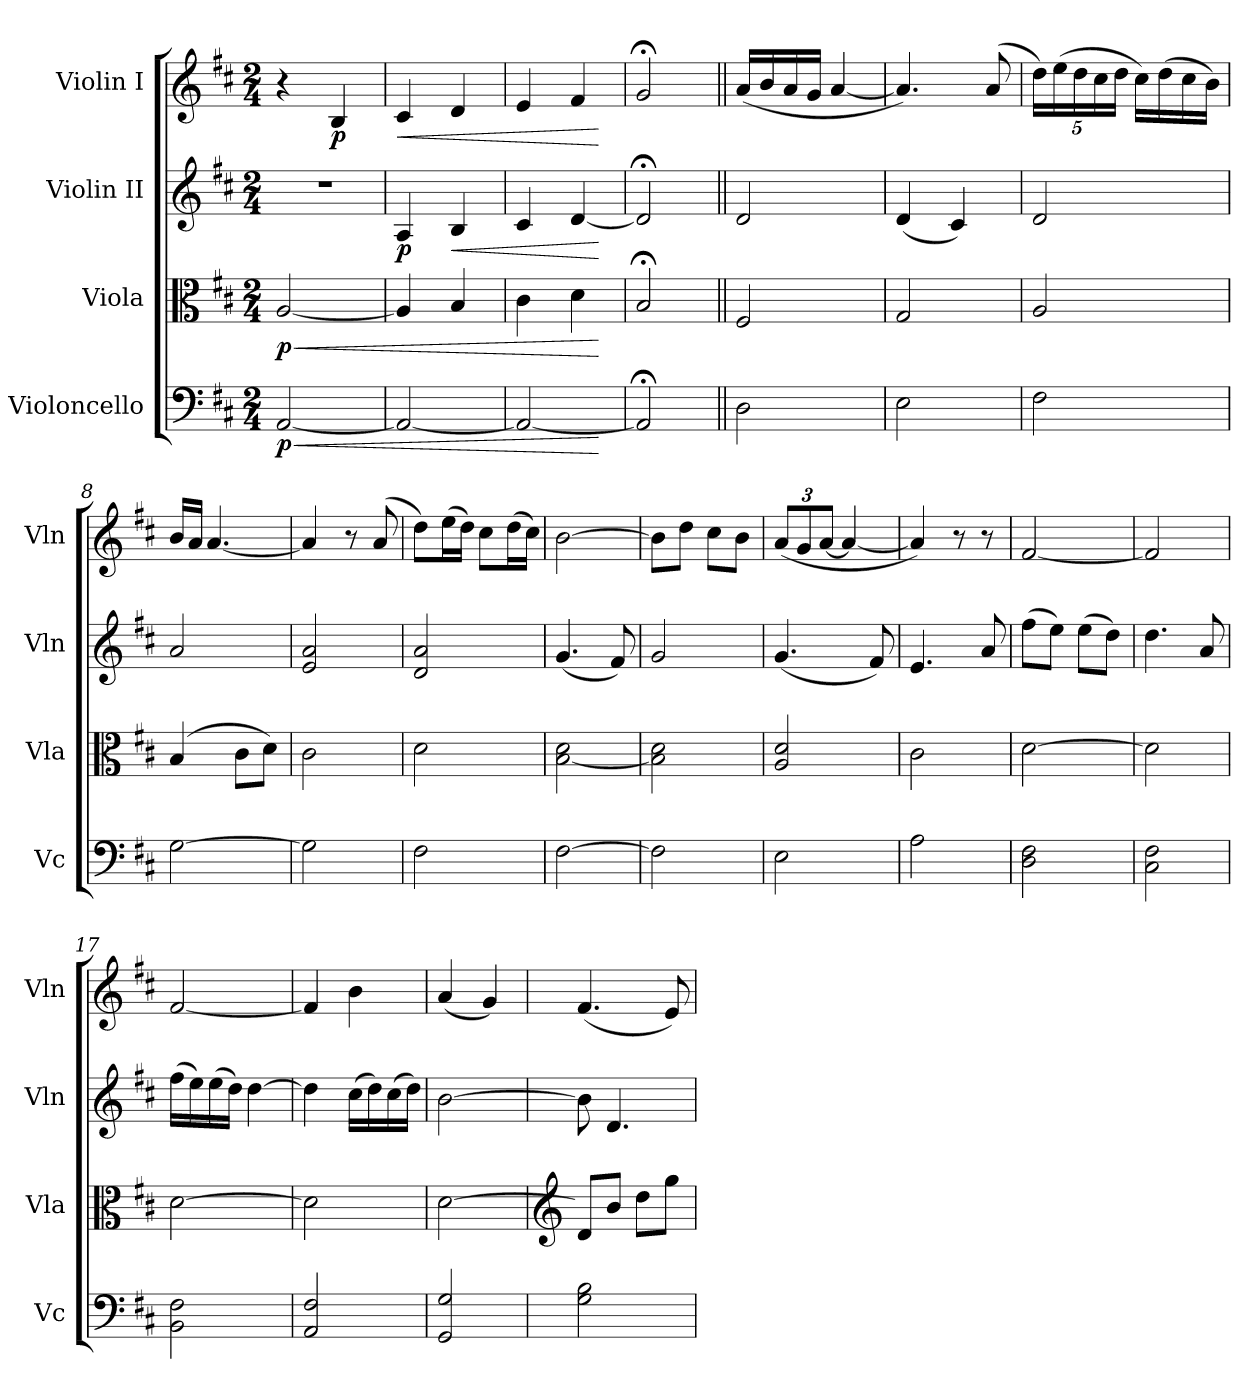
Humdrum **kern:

**kern	**dynam	**kern	**dynam	**kern	**dynam	**kern	**dynam
*part4	*part4	*part3	*part3	*part2	*part2	*part1	*part1
*staff4	*staff4	*staff3	*staff3	*staff2	*staff2	*staff1	*staff1
*I"Violoncello	*	*I"Viola	*	*I"Violin II	*	*I"Violin I	*
*I'Vc	*	*I'Vla	*	*I'Vln	*	*I'Vln	*
*clefF4	*	*clefC3	*	*clefG2	*	*clefG2	*
*k[f#c#]	*	*k[f#c#]	*	*k[f#c#]	*	*k[f#c#]	*
*M2/4	*	*M2/4	*	*M2/4	*	*M2/4	*
*MM76	*	*MM76	*	*MM76	*	*MM76	*
=1	=1	=1	=1	=1	=1	=1	=1
!	!LO:HP:b	!	!LO:HP:b	!	!	!	!
!	!LO:DY:n=1:b	!	!LO:DY:n=1:b	!	!	!	!
[2AA/	< p	[2A/	< p	2r	.	4r	.
!	!	!	!	!	!	!	!LO:DY:b
.	.	.	.	.	.	4B/	p
=2	=2	=2	=2	=2	=2	=2	=2
!	!	!	!	!	!LO:DY:b	!	!LO:HP:b
2AA/_	.	4A/]	.	4A/	p	4c#/	<
!	!	!	!	!	!LO:HP:b	!	!
.	.	4B/	.	4B/	<	4d/	.
=3	=3	=3	=3	=3	=3	=3	=3
2AA/_	.	4c#\	.	4c#/	.	4e/	.
.	.	4d\	.	[4d/	.	4f#/	.
.	[	.	[	.	[	.	[
=4	=4	=4	=4	=4	=4	=4	=4
2AA;</]	.	2B;</	.	2d;</]	.	2g;</	.
=5||	=5||	=5||	=5||	=5||	=5||	=5||	=5||
!	!LO:DY:b	!	!	!	!	!	!
!	!LO:DY:n=1:b	!	!LO:DY:b	!	!	!	!
!	!	!	!LO:DY:n=1:b	!	!LO:DY:b	!	!
!	!	!	!	!	!LO:DY:n=1:b	!	!
2D\	p other-dynamics	2F#/	p other-dynamics	2d/	p other-dynamics	(<16a/LL	.
.	.	.	.	.	.	16b/	.
.	.	.	.	.	.	16a/	.
!	!	!	!	!	!	!	!LO:DY:b
!	!	!	!	!	!	!	!LO:DY:n=1:b
.	.	.	.	.	.	16g/JJ	mp other-dynamics
.	.	.	.	.	.	[4a/	.
=6	=6	=6	=6	=6	=6	=6	=6
2E\	.	2G/	.	(<4d/	.	4.a/])	.
.	.	.	.	4c#/)	.	.	.
.	.	.	.	.	.	(<8a/	.
=7	=7	=7	=7	=7	=7	=7	=7
*	*	*	*	*	*	*Xbrackettup	*
2F#\	.	2A/	.	2d/	.	20dd\LL)	.
.	.	.	.	.	.	(>20ee\	.
.	.	.	.	.	.	20dd\	.
.	.	.	.	.	.	20cc#\	.
.	.	.	.	.	.	20dd\JJ	.
.	.	.	.	.	.	16cc#\LL)	.
.	.	.	.	.	.	(>16dd\	.
.	.	.	.	.	.	16cc#\	.
.	.	.	.	.	.	16b\JJ)	.
=8	=8	=8	=8	=8	=8	=8	=8
[2G\	.	(>4B/	.	2a/	.	16b/LL	.
.	.	.	.	.	.	16a/JJ	.
.	.	.	.	.	.	[4.a/	.
.	.	8c#\L	.	.	.	.	.
.	.	8d\J)	.	.	.	.	.
=9	=9	=9	=9	=9	=9	=9	=9
2G\]	.	2c#\	.	2e/ 2a/	.	4a/]	.
.	.	.	.	.	.	8r	.
.	.	.	.	.	.	(<8a/	.
!!LO:LB:g=z
=10	=10	=10	=10	=10	=10	=10	=10
2F#\	.	2d\	.	2d/ 2a/	.	8dd\L)	.
.	.	.	.	.	.	(>16ee\L	.
.	.	.	.	.	.	16dd\JJ)	.
.	.	.	.	.	.	8cc#\L	.
.	.	.	.	.	.	(>16dd\L	.
.	.	.	.	.	.	16cc#\JJ)	.
=11	=11	=11	=11	=11	=11	=11	=11
[2F#\	.	[2B\ 2d\	.	(<4.g/	.	[2b\	.
.	.	.	.	8f#/)	.	.	.
=12	=12	=12	=12	=12	=12	=12	=12
2F#\]	.	2B\] 2d\	.	2g/	.	8b\L]	.
.	.	.	.	.	.	8dd\J	.
.	.	.	.	.	.	8cc#\L	.
.	.	.	.	.	.	8b\J	.
=13	=13	=13	=13	=13	=13	=13	=13
2E\	.	2A/ 2d/	.	(<4.g/	.	(<12a/L	.
.	.	.	.	.	.	12g/	.
.	.	.	.	.	.	[12a/J	.
.	.	.	.	.	.	4a/_	.
.	.	.	.	8f#/)	.	.	.
=14	=14	=14	=14	=14	=14	=14	=14
2A\	.	2c#\	.	4.e/	.	4a/])	.
.	.	.	.	.	.	8r	.
.	.	.	.	8a/	.	8r	.
=15	=15	=15	=15	=15	=15	=15	=15
2D\ 2F#\	.	[2d\	.	(>8ff#\L	.	[2f#/	.
.	.	.	.	8ee\J)	.	.	.
.	.	.	.	(>8ee\L	.	.	.
.	.	.	.	8dd\J)	.	.	.
=16	=16	=16	=16	=16	=16	=16	=16
2C#\ 2F#\	.	2d\]	.	4.dd\	.	2f#/]	.
.	.	.	.	8a/	.	.	.
=17	=17	=17	=17	=17	=17	=17	=17
2BB\ 2F#\	.	[2d\	.	(>16ff#\LL	.	[2f#/	.
.	.	.	.	16ee\)	.	.	.
.	.	.	.	(>16ee\	.	.	.
.	.	.	.	16dd\JJ)	.	.	.
.	.	.	.	[4dd\	.	.	.
=18	=18	=18	=18	=18	=18	=18	=18
2AA/ 2F#/	.	2d\]	.	4dd\]	.	4f#/]	.
.	.	.	.	(>16cc#\LL	.	4b\	.
.	.	.	.	16dd\)	.	.	.
.	.	.	.	(>16cc#\	.	.	.
.	.	.	.	16dd\JJ)	.	.	.
=19	=19	=19	=19	=19	=19	=19	=19
2GG/ 2G/	.	[2d\	.	[2b\	.	(<4a/	.
.	.	.	.	.	.	4g/)	.
!!LO:LB:g=z
=20	=20	=20	=20	=20	=20	=20	=20
*	*	*clefG2	*	*	*	*	*
2G\ 2B\	.	8d/L]	.	8b\]	.	(<4.f#/	.
.	.	8b/J	.	4.d/	.	.	.
.	.	8dd\L	.	.	.	.	.
.	.	8gg\J	.	.	.	8e/)	.
=	=	=	=	=	=	=	=
*-	*-	*-	*-	*-	*-	*-	*-
